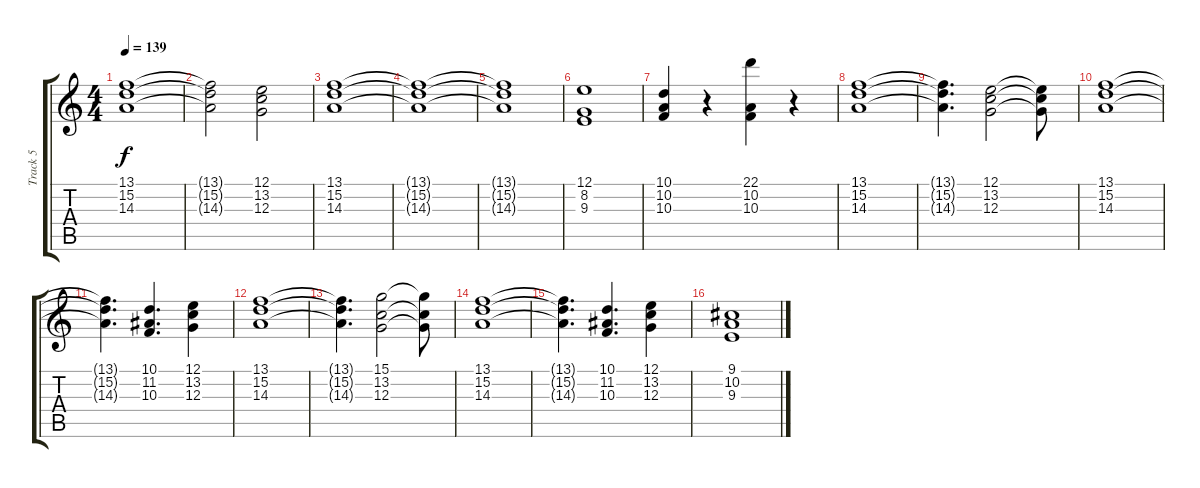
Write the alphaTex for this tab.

\track ("Track 5" "Track 5") {instrument pad4choir}
\staff {score tabs}
\tuning (E4 B3 G3 D3 A2 E2) {hide}
\ts (4 4)
\tempo 139
\clef g2
\ks c
(13.1{t} 15.2{t} 14.3{t}).1{dy f} |
(13.1{t} 15.2{t} 14.3{t}).2 (12.1 13.2 12.3).2 |
(13.1 15.2 14.3).1 |
(13.1{t} 15.2{t} 14.3{t}).1 |
(13.1{t} 15.2{t} 14.3{t}).1 |
(12.1 8.2 9.3).1 |
(10.1 10.2 10.3).4 r.4 (22.1 10.2 10.3).4 r.4 |
(13.1 15.2 14.3).1 |
(13.1{t} 15.2{t} 14.3{t}).4{d} (12.1 13.2 12.3).2 (12.1{t} 13.2{t} 12.3{t}).8 |
(13.1 15.2 14.3).1 |
(13.1{t} 15.2{t} 14.3{t}).4{d} (10.1 11.2 10.3).4{d} (12.1 13.2 12.3).4 |
(13.1 15.2 14.3).1 |
(13.1{t} 15.2{t} 14.3{t}).4{d} (15.1 13.2 12.3).2 (15.1{t} 13.2{t} 12.3{t}).8 |
(13.1 15.2 14.3).1 |
(13.1{t} 15.2{t} 14.3{t}).4{d} (10.1 11.2 10.3).4{d} (12.1 13.2 12.3).4 |
(9.1 10.2 9.3).1
